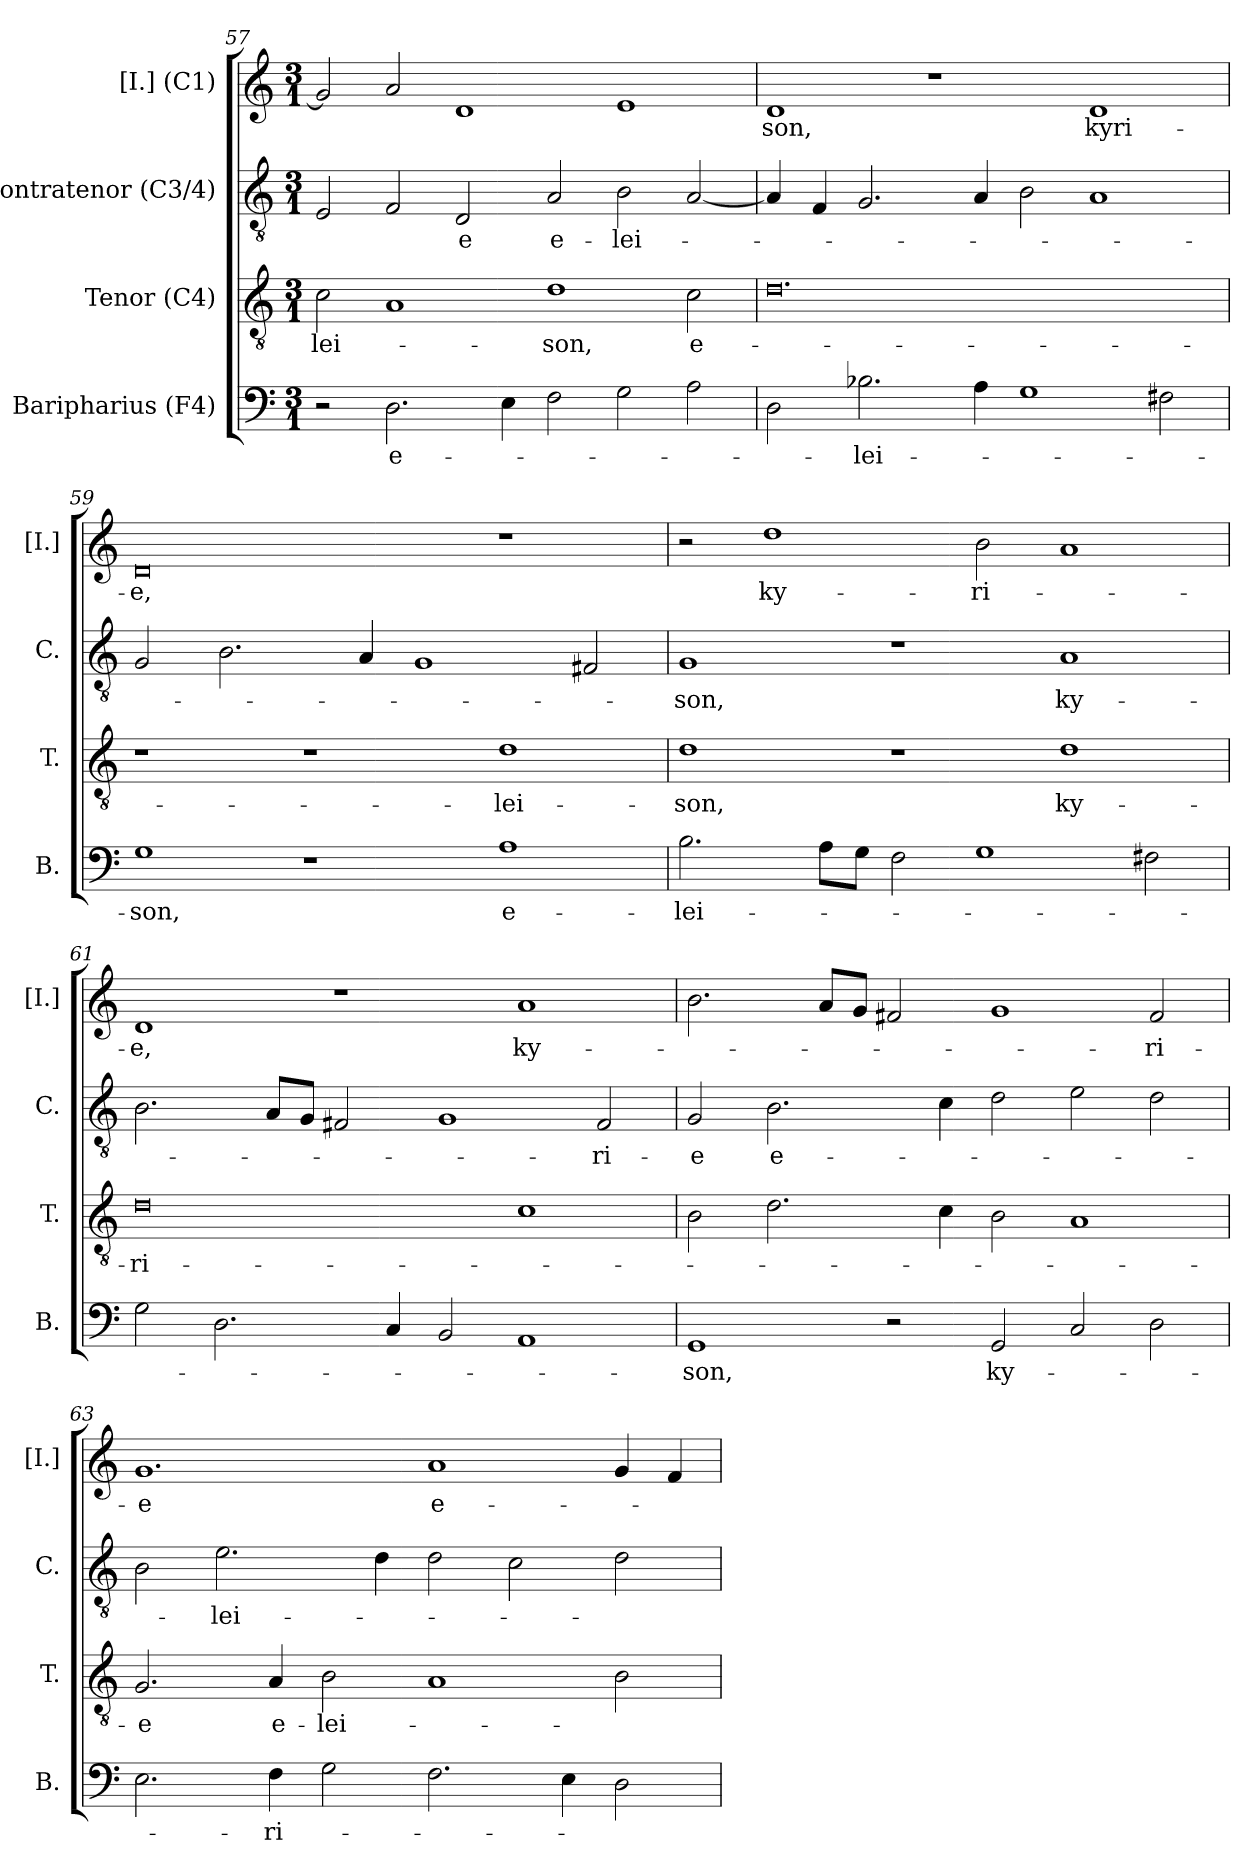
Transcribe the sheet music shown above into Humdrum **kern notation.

**kern	**text	**kern	**text	**kern	**text	**kern	**text
*part4	*part4	*part3	*part3	*part2	*part2	*part1	*part1
*staff4	*staff4	*staff3	*staff3	*staff2	*staff2	*staff1	*staff1
*I"Baripharius (F4)	*	*I"Tenor (C4)	*	*I"Contratenor (C3/4)	*	*I"[I.] (C1)	*
*I'B.	*	*I'T.	*	*I'C.	*	*I'[I.]	*
!!LO:LB:g=z
*clefF4	*	*clefGv2	*	*clefGv2	*	*clefG2	*
*	*	*ITrd7c12	*	*ITrd7c12	*	*	*
*k[]	*	*k[]	*	*k[]	*	*k[]	*
*C:	*	*C:	*	*C:	*	*C:	*
*M3/1	*	*M3/1	*	*M3/1	*	*M3/1	*
=57	=57	=57	=57	=57	=57	=57	=57
!	!	!	!LO:LY:b:color=#000000	!	!	!	!
2r	.	2Ci\	-lei-	2EEi/	.	2gi/]	.
!	!LO:LY:b:color=#000000	!	!	!	!	!	!
2.Di\	e-	1AAi	.	2FFi/	.	2ai/	.
!	!	!	!	!	!LO:LY:b:color=#000000	!	!
.	.	.	.	2DDi/	-e	1di	.
4Ei\	.	.	.	.	.	.	.
!	!	!	!LO:LY:b:color=#000000	!	!	!	!
!	!	!	!	!	!LO:LY:b:color=#000000	!	!
2Fi\	.	1Di	-son,	2AAi/	e-	.	.
!	!	!	!	!	!LO:LY:b:color=#000000	!	!
2Gi\	.	.	.	2BBi\	-lei-	1ei	.
!	!	!	!LO:LY:b:color=#000000	!	!	!	!
2Ai\	.	2Ci\	e-	[2AAi/	.	.	.
=58	=58	=58	=58	=58	=58	=58	=58
!	!	!	!	!	!	!	!LO:LY:b:color=#000000
2Di\	.	0.Di	.	4AAi/]	.	1di	-son,
.	.	.	.	4FFi/	.	.	.
!	!LO:LY:b:color=#000000	!	!	!	!	!	!
2.B-i\	-lei-	.	.	2.GGi/	.	.	.
.	.	.	.	.	.	1r	.
4Ai\	.	.	.	4AAi/	.	.	.
1Gi	.	.	.	2BBi\	.	.	.
!	!	!	!	!	!	!	!LO:LY:b:color=#000000
.	.	.	.	1AAi	.	1di	kyri-
2F#i\	.	.	.	.	.	.	.
=59	=59	=59	=59	=59	=59	=59	=59
!	!LO:LY:b:color=#000000	!	!	!	!	!	!
!	!	!	!	!	!	!	!LO:LY:b:color=#000000
1Gi	-son,	1r	.	2GGi/	.	0di	-e,
.	.	.	.	2.BBi\	.	.	.
1r	.	1r	.	.	.	.	.
.	.	.	.	4AAi/	.	.	.
.	.	.	.	1GGi	.	.	.
!	!LO:LY:b:color=#000000	!	!	!	!	!	!
!	!	!	!LO:LY:b:color=#000000	!	!	!	!
1Ai	e-	1Di	-lei-	.	.	1r	.
.	.	.	.	2FF#i/	.	.	.
!!LO:PB:g=z
=60	=60	=60	=60	=60	=60	=60	=60
!	!LO:LY:b:color=#000000	!	!	!	!	!	!
!	!	!	!LO:LY:b:color=#000000	!	!	!	!
!	!	!	!	!	!LO:LY:b:color=#000000	!	!
2.Bi\	-lei-	1Di	-son,	1GGi	-son,	2r	.
!	!	!	!	!	!	!	!LO:LY:b:color=#000000
.	.	.	.	.	.	1ddi	ky-
8Ai\L	.	.	.	.	.	.	.
8Gi\J	.	.	.	.	.	.	.
2Fi\	.	1r	.	1r	.	.	.
!	!	!	!	!	!	!	!LO:LY:b:color=#000000
1Gi	.	.	.	.	.	2bi\	-ri-
!	!	!	!LO:LY:b:color=#000000	!	!	!	!
!	!	!	!	!	!LO:LY:b:color=#000000	!	!
.	.	1Di	ky-	1AAi	ky-	1ai	.
2F#i\	.	.	.	.	.	.	.
=61	=61	=61	=61	=61	=61	=61	=61
!	!	!	!LO:LY:b:color=#000000	!	!	!	!
!	!	!	!	!	!	!	!LO:LY:b:color=#000000
2Gi\	.	0Di	-ri-	2.BBi\	.	1di	-e,
2.Di\	.	.	.	.	.	.	.
.	.	.	.	8AAi/L	.	.	.
.	.	.	.	8GGi/J	.	.	.
.	.	.	.	2FF#i/	.	1r	.
4Ci/	.	.	.	.	.	.	.
2BBi/	.	.	.	1GGi	.	.	.
!	!	!	!	!	!	!	!LO:LY:b:color=#000000
1AAi	.	1Ci	.	.	.	1ai	ky-
!	!	!	!	!	!LO:LY:b:color=#000000	!	!
.	.	.	.	2FF#i/	-ri-	.	.
!!LO:LB:g=z
=62	=62	=62	=62	=62	=62	=62	=62
!	!LO:LY:b:color=#000000	!	!	!	!	!	!
!	!	!	!	!	!LO:LY:b:color=#000000	!	!
1GGi	-son,	2BBi\	.	2GGi/	-e	2.bi\	.
!	!	!	!	!	!LO:LY:b:color=#000000	!	!
.	.	2.Di\	.	2.BBi\	e-	.	.
.	.	.	.	.	.	8ai/L	.
.	.	.	.	.	.	8gi/J	.
2r	.	.	.	.	.	2f#i/	.
.	.	4Ci\	.	4Ci\	.	.	.
!	!LO:LY:b:color=#000000	!	!	!	!	!	!
2GGi/	ky-	2BBi\	.	2Di\	.	1gi	.
2Ci/	.	1AAi	.	2Ei\	.	.	.
!	!	!	!	!	!	!	!LO:LY:b:color=#000000
2Di\	.	.	.	2Di\	.	2f#i/	-ri-
=63	=63	=63	=63	=63	=63	=63	=63
!	!	!	!LO:LY:b:color=#000000	!	!	!	!
!	!	!	!	!	!	!	!LO:LY:b:color=#000000
2.Ei\	.	2.GGi/	-e	2BBi\	.	1.gi	-e
!	!	!	!	!	!LO:LY:b:color=#000000	!	!
.	.	.	.	2.Ei\	-lei-	.	.
!	!LO:LY:b:color=#000000	!	!	!	!	!	!
!	!	!	!LO:LY:b:color=#000000	!	!	!	!
4Fi\	-ri-	4AAi/	e-	.	.	.	.
!	!	!	!LO:LY:b:color=#000000	!	!	!	!
2Gi\	.	2BBi\	-lei-	.	.	.	.
.	.	.	.	4Di\	.	.	.
!	!	!	!	!	!	!	!LO:LY:b:color=#000000
2.Fi\	.	1AAi	.	2Di\	.	1ai	e-
.	.	.	.	2Ci\	.	.	.
4Ei\	.	.	.	.	.	.	.
2Di\	.	2BBi\	.	2Di\	.	4gi/	.
.	.	.	.	.	.	4fi/	.
=	=	=	=	=	=	=	=
*-	*-	*-	*-	*-	*-	*-	*-
